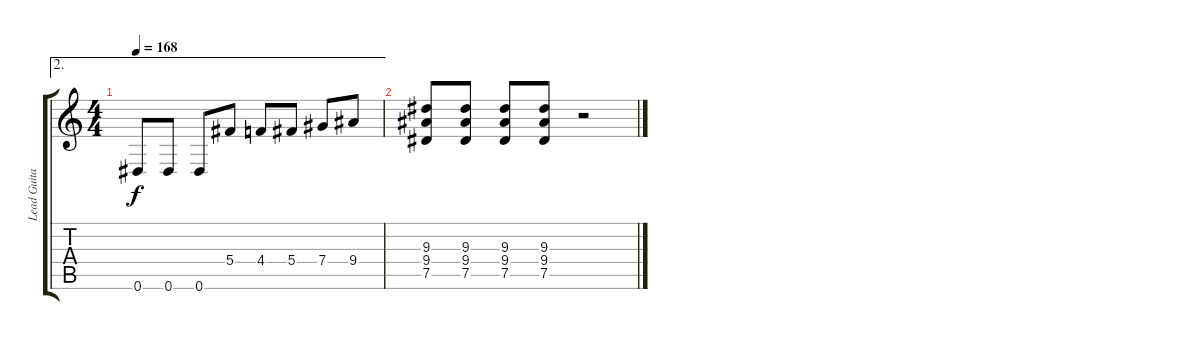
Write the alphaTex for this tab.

\track ("Lead Guitar" "Lead Guita") {instrument overdrivenguitar}
\staff {score tabs}
\tuning (Eb4 Bb3 Gb3 Db3 Ab2 Eb2) {hide}
\ae 2
\ts (4 4)
\tempo 168
\clef g2
\ks c
0.6.8{dy f} 0.6.8 0.6.8 5.4.8 4.4.8 5.4.8 7.4.8 9.4.8 |
(9.3 9.4 7.5).8 (9.3 9.4 7.5).8 (9.3 9.4 7.5).8 (9.3 9.4 7.5).8 r.2
